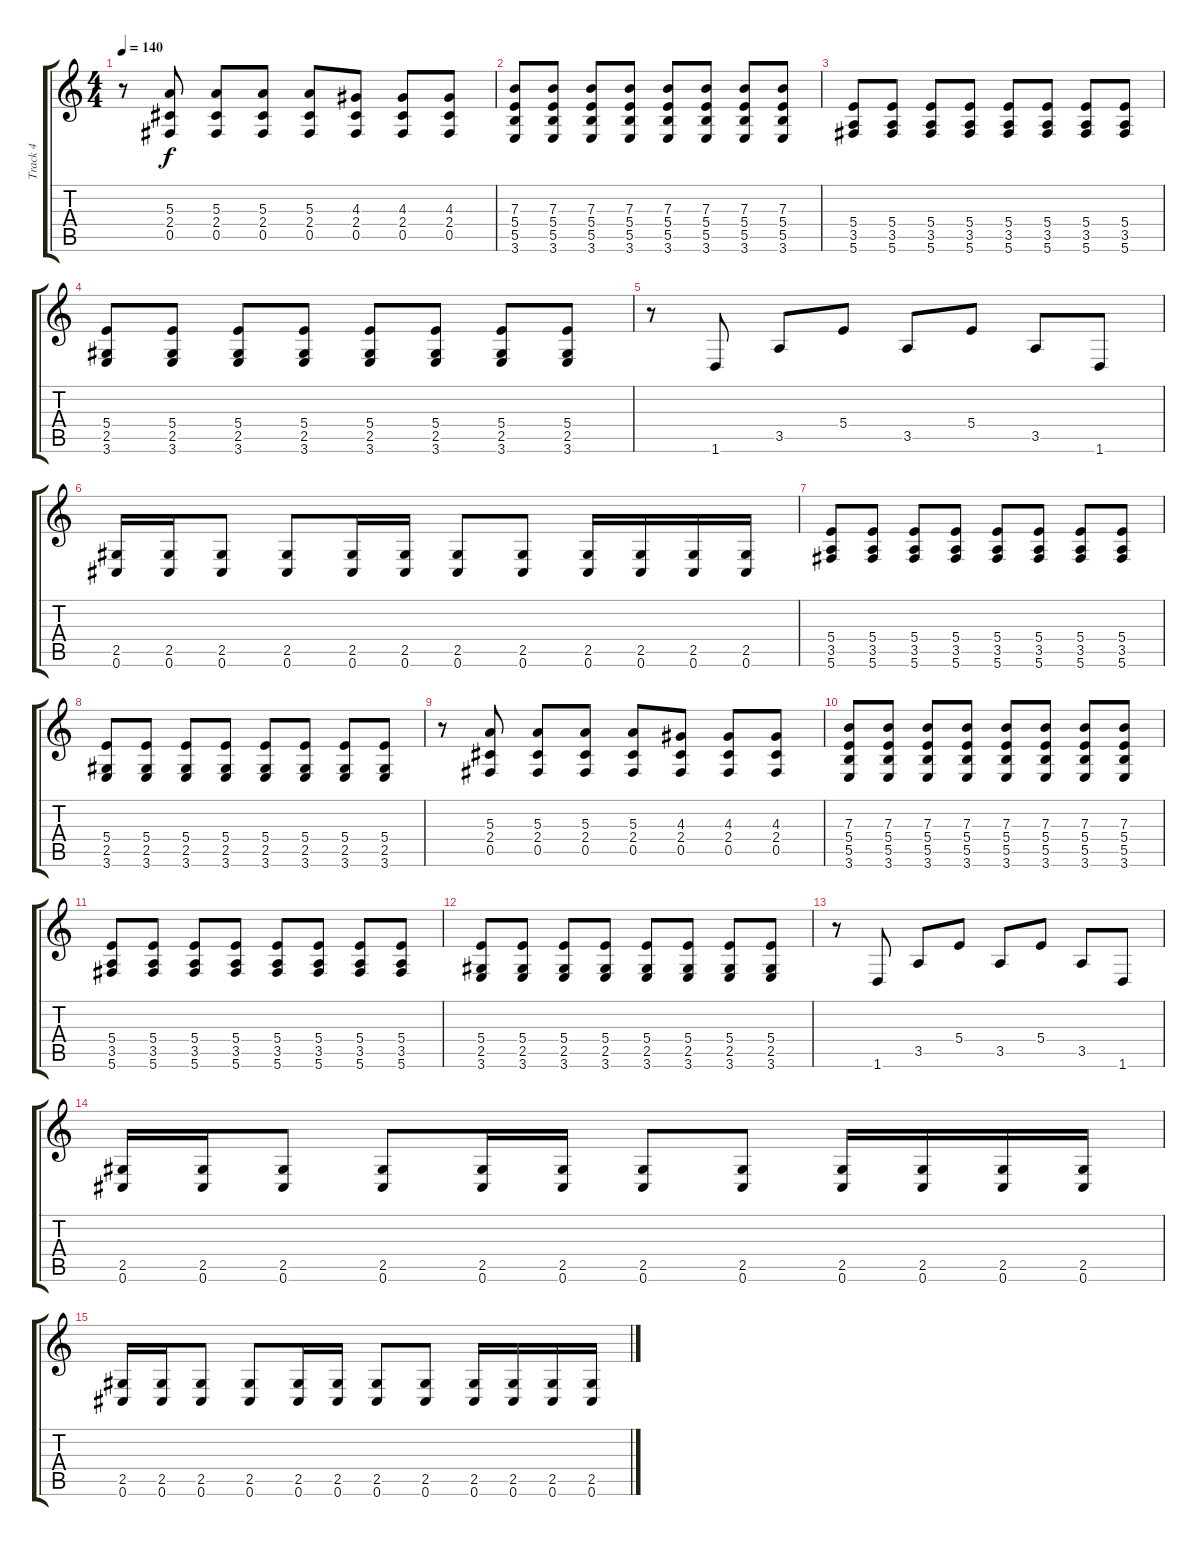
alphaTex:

\track ("Track 4" "Track 4") {instrument distortionguitar}
\staff {score tabs}
\tuning (Db4 Ab3 E3 B2 Gb2 Db2) {hide}
\ts (4 4)
\tempo 140
\clef g2
\ks c
r.8{dy f} (5.3 2.4 0.5).8 (5.3 2.4 0.5).8 (5.3 2.4 0.5).8 (5.3 2.4 0.5).8 (4.3 2.4 0.5).8 (4.3 2.4 0.5).8 (4.3 2.4 0.5).8 |
(7.3 5.4 5.5 3.6).8 (7.3 5.4 5.5 3.6).8 (7.3 5.4 5.5 3.6).8 (7.3 5.4 5.5 3.6).8 (7.3 5.4 5.5 3.6).8 (7.3 5.4 5.5 3.6).8 (7.3 5.4 5.5 3.6).8 (7.3 5.4 5.5 3.6).8 |
(5.4 3.5 5.6).8 (5.4 3.5 5.6).8 (5.4 3.5 5.6).8 (5.4 3.5 5.6).8 (5.4 3.5 5.6).8 (5.4 3.5 5.6).8 (5.4 3.5 5.6).8 (5.4 3.5 5.6).8 |
(5.4 2.5 3.6).8 (5.4 2.5 3.6).8 (5.4 2.5 3.6).8 (5.4 2.5 3.6).8 (5.4 2.5 3.6).8 (5.4 2.5 3.6).8 (5.4 2.5 3.6).8 (5.4 2.5 3.6).8 |
r.8 1.6.8 3.5.8 5.4.8 3.5.8 5.4.8 3.5.8 1.6.8 |
(2.5 0.6).16 (2.5 0.6).16 (2.5 0.6).8 (2.5 0.6).8 (2.5 0.6).16 (2.5 0.6).16 (2.5 0.6).8 (2.5 0.6).8 (2.5 0.6).16 (2.5 0.6).16 (2.5 0.6).16 (2.5 0.6).16 |
(5.4 3.5 5.6).8 (5.4 3.5 5.6).8 (5.4 3.5 5.6).8 (5.4 3.5 5.6).8 (5.4 3.5 5.6).8 (5.4 3.5 5.6).8 (5.4 3.5 5.6).8 (5.4 3.5 5.6).8 |
(5.4 2.5 3.6).8 (5.4 2.5 3.6).8 (5.4 2.5 3.6).8 (5.4 2.5 3.6).8 (5.4 2.5 3.6).8 (5.4 2.5 3.6).8 (5.4 2.5 3.6).8 (5.4 2.5 3.6).8 |
r.8 (5.3 2.4 0.5).8 (5.3 2.4 0.5).8 (5.3 2.4 0.5).8 (5.3 2.4 0.5).8 (4.3 2.4 0.5).8 (4.3 2.4 0.5).8 (4.3 2.4 0.5).8 |
(7.3 5.4 5.5 3.6).8 (7.3 5.4 5.5 3.6).8 (7.3 5.4 5.5 3.6).8 (7.3 5.4 5.5 3.6).8 (7.3 5.4 5.5 3.6).8 (7.3 5.4 5.5 3.6).8 (7.3 5.4 5.5 3.6).8 (7.3 5.4 5.5 3.6).8 |
(5.4 3.5 5.6).8 (5.4 3.5 5.6).8 (5.4 3.5 5.6).8 (5.4 3.5 5.6).8 (5.4 3.5 5.6).8 (5.4 3.5 5.6).8 (5.4 3.5 5.6).8 (5.4 3.5 5.6).8 |
(5.4 2.5 3.6).8 (5.4 2.5 3.6).8 (5.4 2.5 3.6).8 (5.4 2.5 3.6).8 (5.4 2.5 3.6).8 (5.4 2.5 3.6).8 (5.4 2.5 3.6).8 (5.4 2.5 3.6).8 |
r.8 1.6.8 3.5.8 5.4.8 3.5.8 5.4.8 3.5.8 1.6.8 |
(2.5 0.6).16 (2.5 0.6).16 (2.5 0.6).8 (2.5 0.6).8 (2.5 0.6).16 (2.5 0.6).16 (2.5 0.6).8 (2.5 0.6).8 (2.5 0.6).16 (2.5 0.6).16 (2.5 0.6).16 (2.5 0.6).16 |
(2.5 0.6).16 (2.5 0.6).16 (2.5 0.6).8 (2.5 0.6).8 (2.5 0.6).16 (2.5 0.6).16 (2.5 0.6).8 (2.5 0.6).8 (2.5 0.6).16 (2.5 0.6).16 (2.5 0.6).16 (2.5 0.6).16
